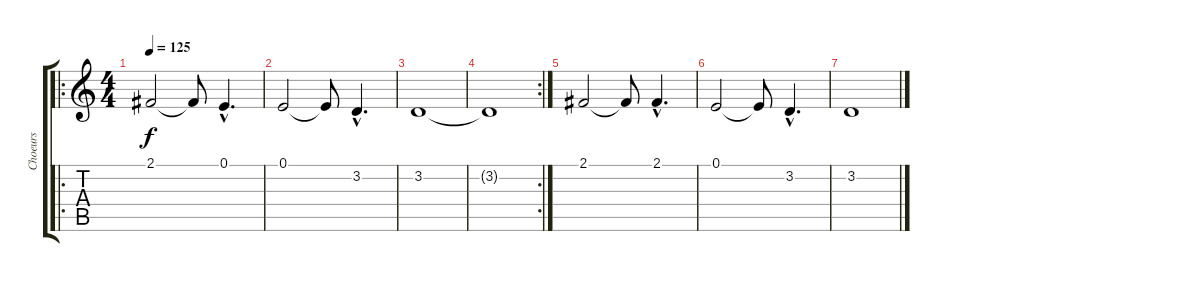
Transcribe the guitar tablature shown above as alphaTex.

\track ("Choeurs" "Choeurs") {instrument pad4choir}
\staff {score tabs}
\tuning (E4 B3 G3 D3 A2 E2) {hide}
\ro
\ts (4 4)
\tempo 125
\clef g2
\ks c
2.1.2{dy f} 2.1{t}.8 0.1{hac}.4{d} |
0.1.2 0.1{t}.8 3.2{hac}.4{d} |
3.2.1 |
\rc 2
3.2{t}.1 |
2.1.2 2.1{t}.8 2.1{hac}.4{d} |
0.1.2 0.1{t}.8 3.2{hac}.4{d} |
3.2.1
